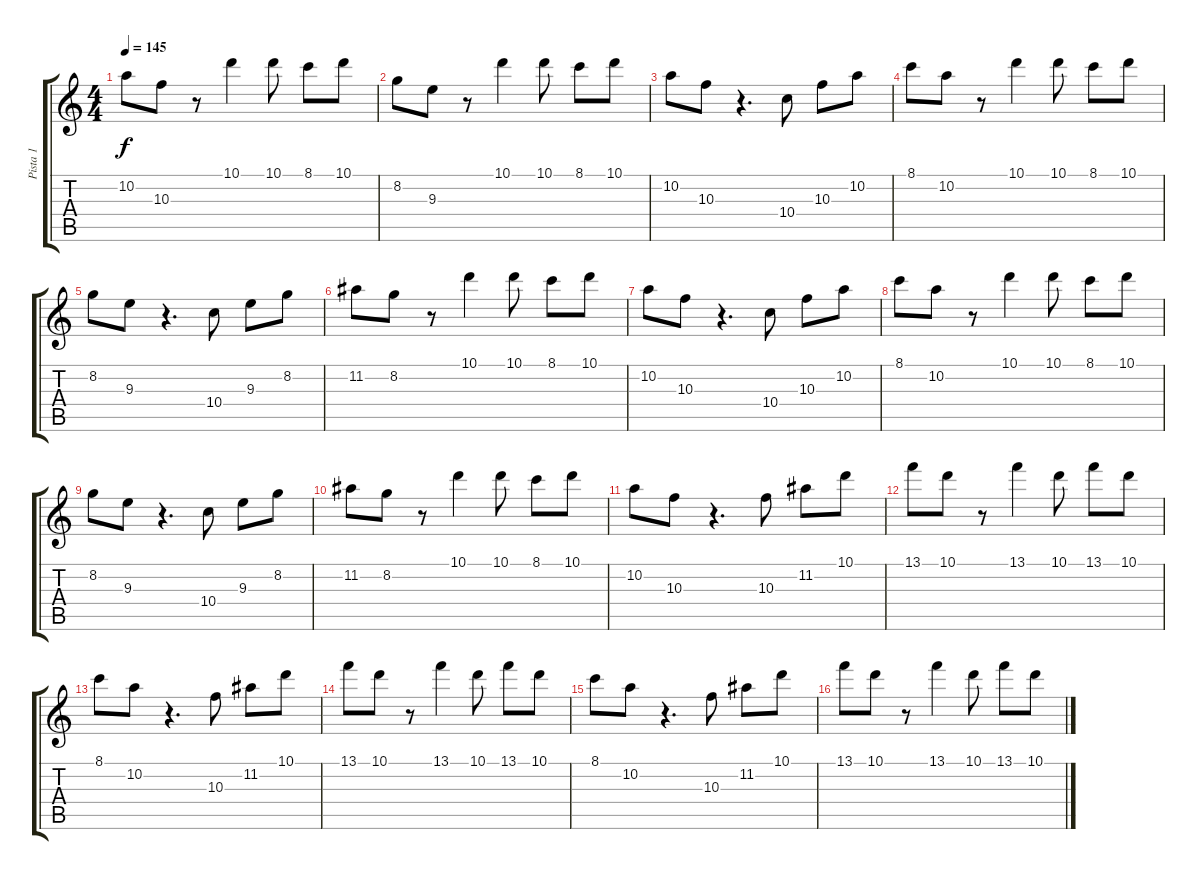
\track ("Pista 1" "Pista 1") {instrument electricguitarclean}
\staff {score tabs}
\tuning (E4 B3 G3 D3 A2 E2) {hide}
\ts (4 4)
\tempo 145
\clef g2
\ks c
10.2.8{dy f} 10.3.8 r.8 10.1.4 10.1.8 8.1.8 10.1.8 |
8.2.8 9.3.8 r.8 10.1.4 10.1.8 8.1.8 10.1.8 |
10.2.8 10.3.8 r.4{d} 10.4.8 10.3.8 10.2.8 |
8.1.8 10.2.8 r.8 10.1.4 10.1.8 8.1.8 10.1.8 |
8.2.8 9.3.8 r.4{d} 10.4.8 9.3.8 8.2.8 |
11.2.8 8.2.8 r.8 10.1.4 10.1.8 8.1.8 10.1.8 |
10.2.8 10.3.8 r.4{d} 10.4.8 10.3.8 10.2.8 |
8.1.8 10.2.8 r.8 10.1.4 10.1.8 8.1.8 10.1.8 |
8.2.8 9.3.8 r.4{d} 10.4.8 9.3.8 8.2.8 |
11.2.8 8.2.8 r.8 10.1.4 10.1.8 8.1.8 10.1.8 |
10.2.8 10.3.8 r.4{d} 10.3.8 11.2.8 10.1.8 |
13.1.8 10.1.8 r.8 13.1.4 10.1.8 13.1.8 10.1.8 |
8.1.8 10.2.8 r.4{d} 10.3.8 11.2.8 10.1.8 |
13.1.8 10.1.8 r.8 13.1.4 10.1.8 13.1.8 10.1.8 |
8.1.8 10.2.8 r.4{d} 10.3.8 11.2.8 10.1.8 |
13.1.8 10.1.8 r.8 13.1.4 10.1.8 13.1.8 10.1.8
